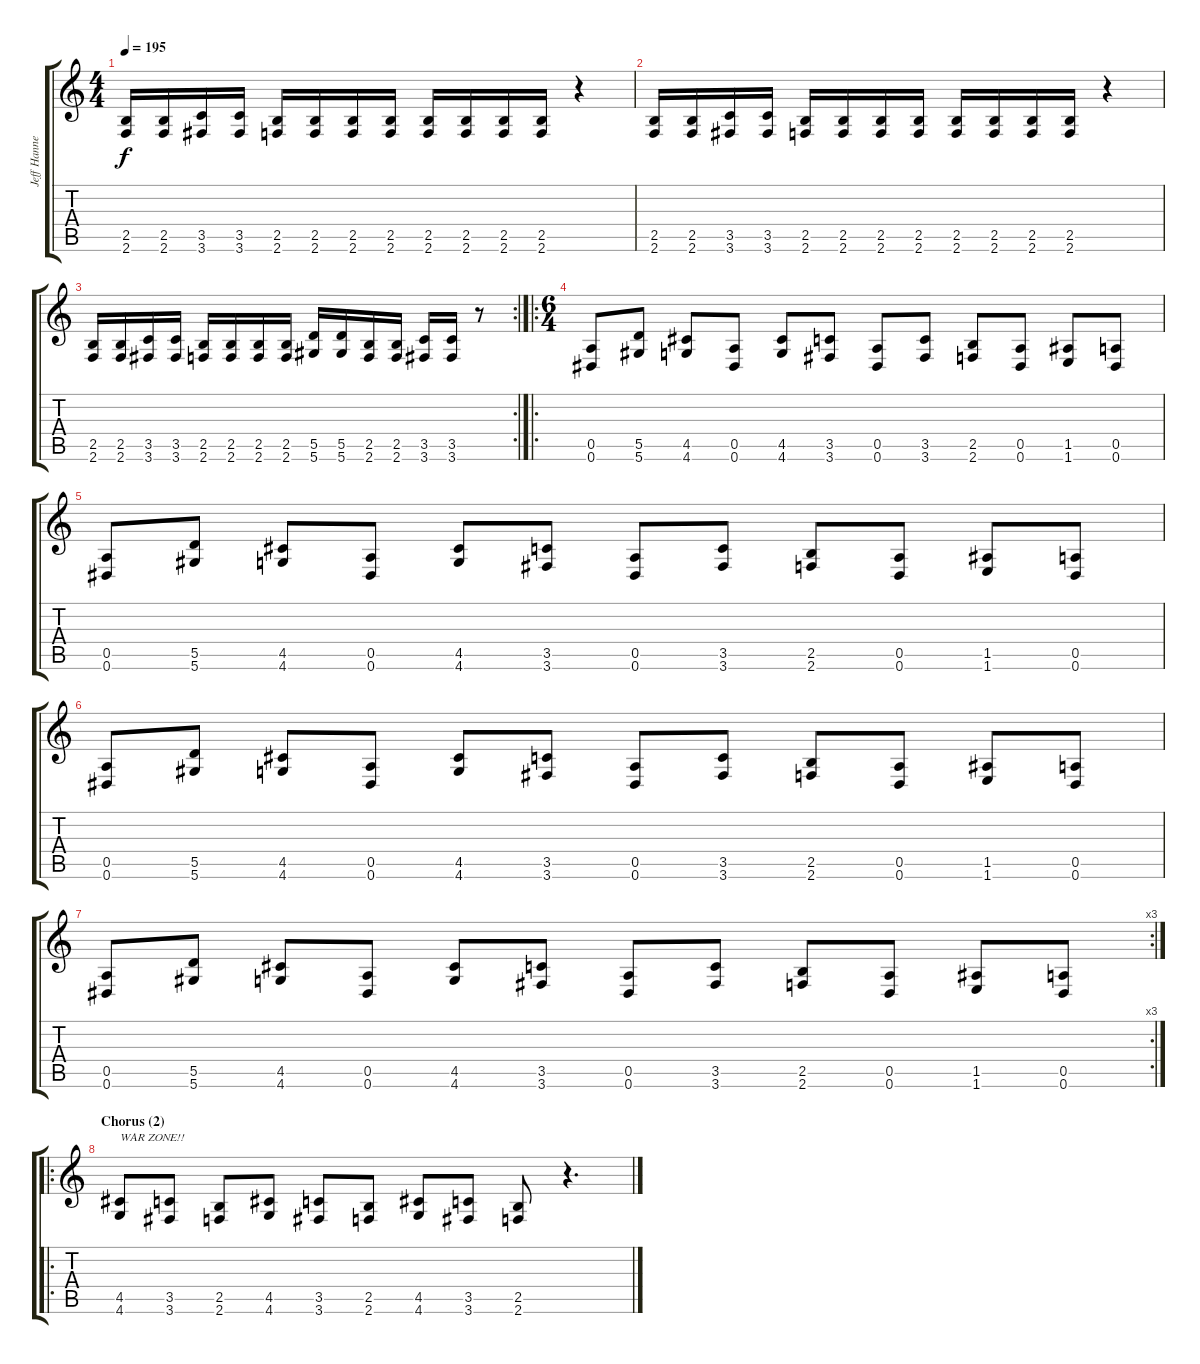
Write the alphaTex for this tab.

\track ("Jeff Hanneman" "Jeff Hanne") {instrument overdrivenguitar}
\staff {score tabs}
\tuning (E4 B3 G3 D3 A2 Eb2) {hide}
\ts (4 4)
\tempo 195
\clef g2
\ks c
(2.5 2.6).16{dy f} (2.5 2.6).16 (3.5 3.6).16 (3.5 3.6).16 (2.5 2.6).16 (2.5 2.6).16 (2.5 2.6).16 (2.5 2.6).16 (2.5 2.6).16 (2.5 2.6).16 (2.5 2.6).16 (2.5 2.6).16 r.4 |
(2.5 2.6).16 (2.5 2.6).16 (3.5 3.6).16 (3.5 3.6).16 (2.5 2.6).16 (2.5 2.6).16 (2.5 2.6).16 (2.5 2.6).16 (2.5 2.6).16 (2.5 2.6).16 (2.5 2.6).16 (2.5 2.6).16 r.4 |
\rc 2
(2.5 2.6).16 (2.5 2.6).16 (3.5 3.6).16 (3.5 3.6).16 (2.5 2.6).16 (2.5 2.6).16 (2.5 2.6).16 (2.5 2.6).16 (5.5 5.6).16 (5.5 5.6).16 (2.5 2.6).16 (2.5 2.6).16 (3.5 3.6).16 (3.5 3.6).16 r.8 |
\ro
\ts (6 4)
(0.5 0.6).8 (5.5 5.6).8 (4.5 4.6).8 (0.5 0.6).8 (4.5 4.6).8 (3.5 3.6).8 (0.5 0.6).8 (3.5 3.6).8 (2.5 2.6).8 (0.5 0.6).8 (1.5 1.6).8 (0.5 0.6).8 |
(0.5 0.6).8 (5.5 5.6).8 (4.5 4.6).8 (0.5 0.6).8 (4.5 4.6).8 (3.5 3.6).8 (0.5 0.6).8 (3.5 3.6).8 (2.5 2.6).8 (0.5 0.6).8 (1.5 1.6).8 (0.5 0.6).8 |
(0.5 0.6).8 (5.5 5.6).8 (4.5 4.6).8 (0.5 0.6).8 (4.5 4.6).8 (3.5 3.6).8 (0.5 0.6).8 (3.5 3.6).8 (2.5 2.6).8 (0.5 0.6).8 (1.5 1.6).8 (0.5 0.6).8 |
\rc 3
(0.5 0.6).8 (5.5 5.6).8 (4.5 4.6).8 (0.5 0.6).8 (4.5 4.6).8 (3.5 3.6).8 (0.5 0.6).8 (3.5 3.6).8 (2.5 2.6).8 (0.5 0.6).8 (1.5 1.6).8 (0.5 0.6).8 |
\ro
\section ("" "Chorus (2)")
(4.5 4.6).8{txt "WAR ZONE!!"} (3.5 3.6).8 (2.5 2.6).8 (4.5 4.6).8 (3.5 3.6).8 (2.5 2.6).8 (4.5 4.6).8 (3.5 3.6).8 (2.5 2.6).8 r.4{d}
